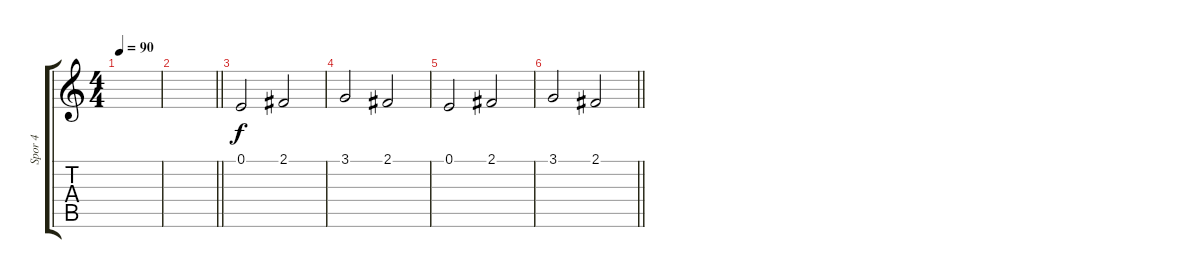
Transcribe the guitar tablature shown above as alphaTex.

\track ("Spor 4" "Spor 4") {instrument flute}
\staff {score tabs}
\tuning (E4 B3 G3 D3 A2 D2) {hide}
\ts (4 4)
\tempo 90
\clef g2
\ks c
|
\barLineRight lightlight
|
0.1.2 2.1.2 |
3.1.2 2.1.2 |
0.1.2 2.1.2 |
\barLineRight lightlight
3.1.2 2.1.2
